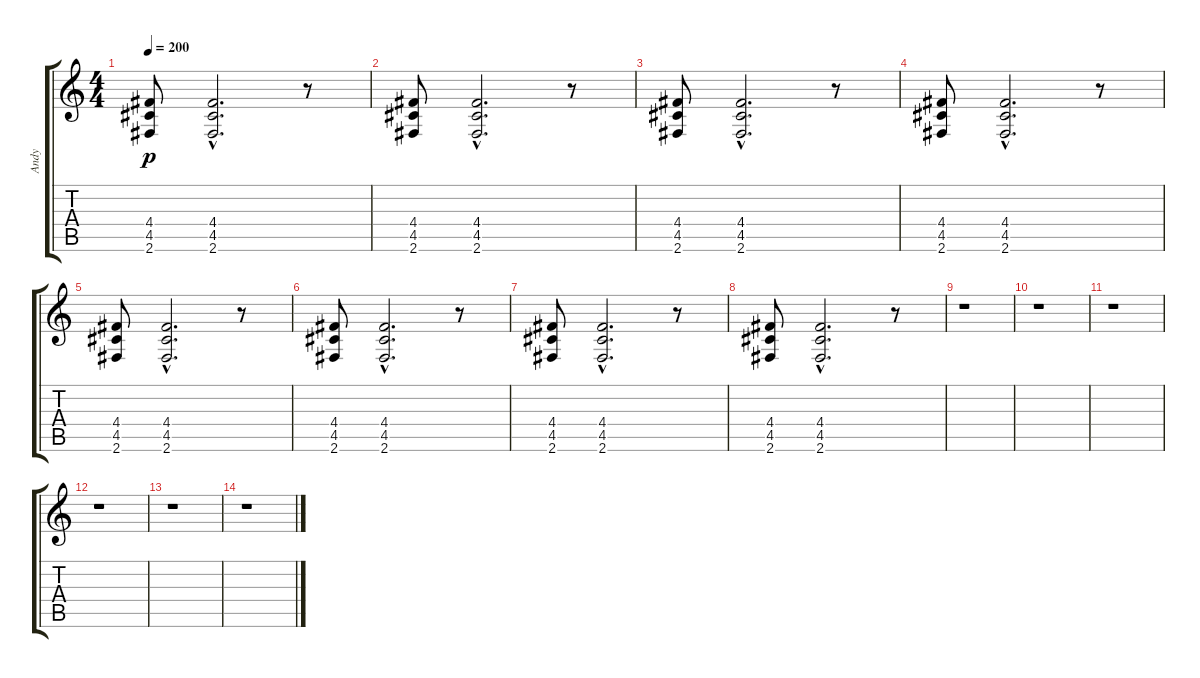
\track ("Andy" "Andy") {instrument overdrivenguitar}
\staff {score tabs}
\tuning (E4 B3 G3 D3 A2 E2) {hide}
\ts (4 4)
\tempo 200
\clef g2
\ks c
(4.4 4.5 2.6).8{dy p} (4.4{hac} 4.5{hac} 2.6{hac}).2{d} r.8 |
(4.4 4.5 2.6).8 (4.4{hac} 4.5{hac} 2.6{hac}).2{d} r.8 |
(4.4 4.5 2.6).8 (4.4{hac} 4.5{hac} 2.6{hac}).2{d} r.8 |
(4.4 4.5 2.6).8 (4.4{hac} 4.5{hac} 2.6{hac}).2{d} r.8 |
(4.4 4.5 2.6).8 (4.4{hac} 4.5{hac} 2.6{hac}).2{d} r.8 |
(4.4 4.5 2.6).8 (4.4{hac} 4.5{hac} 2.6{hac}).2{d} r.8 |
(4.4 4.5 2.6).8 (4.4{hac} 4.5{hac} 2.6{hac}).2{d} r.8 |
(4.4 4.5 2.6).8 (4.4{hac} 4.5{hac} 2.6{hac}).2{d} r.8 |
r.1 |
r.1 |
r.1 |
r.1 |
r.1 |
r.1
